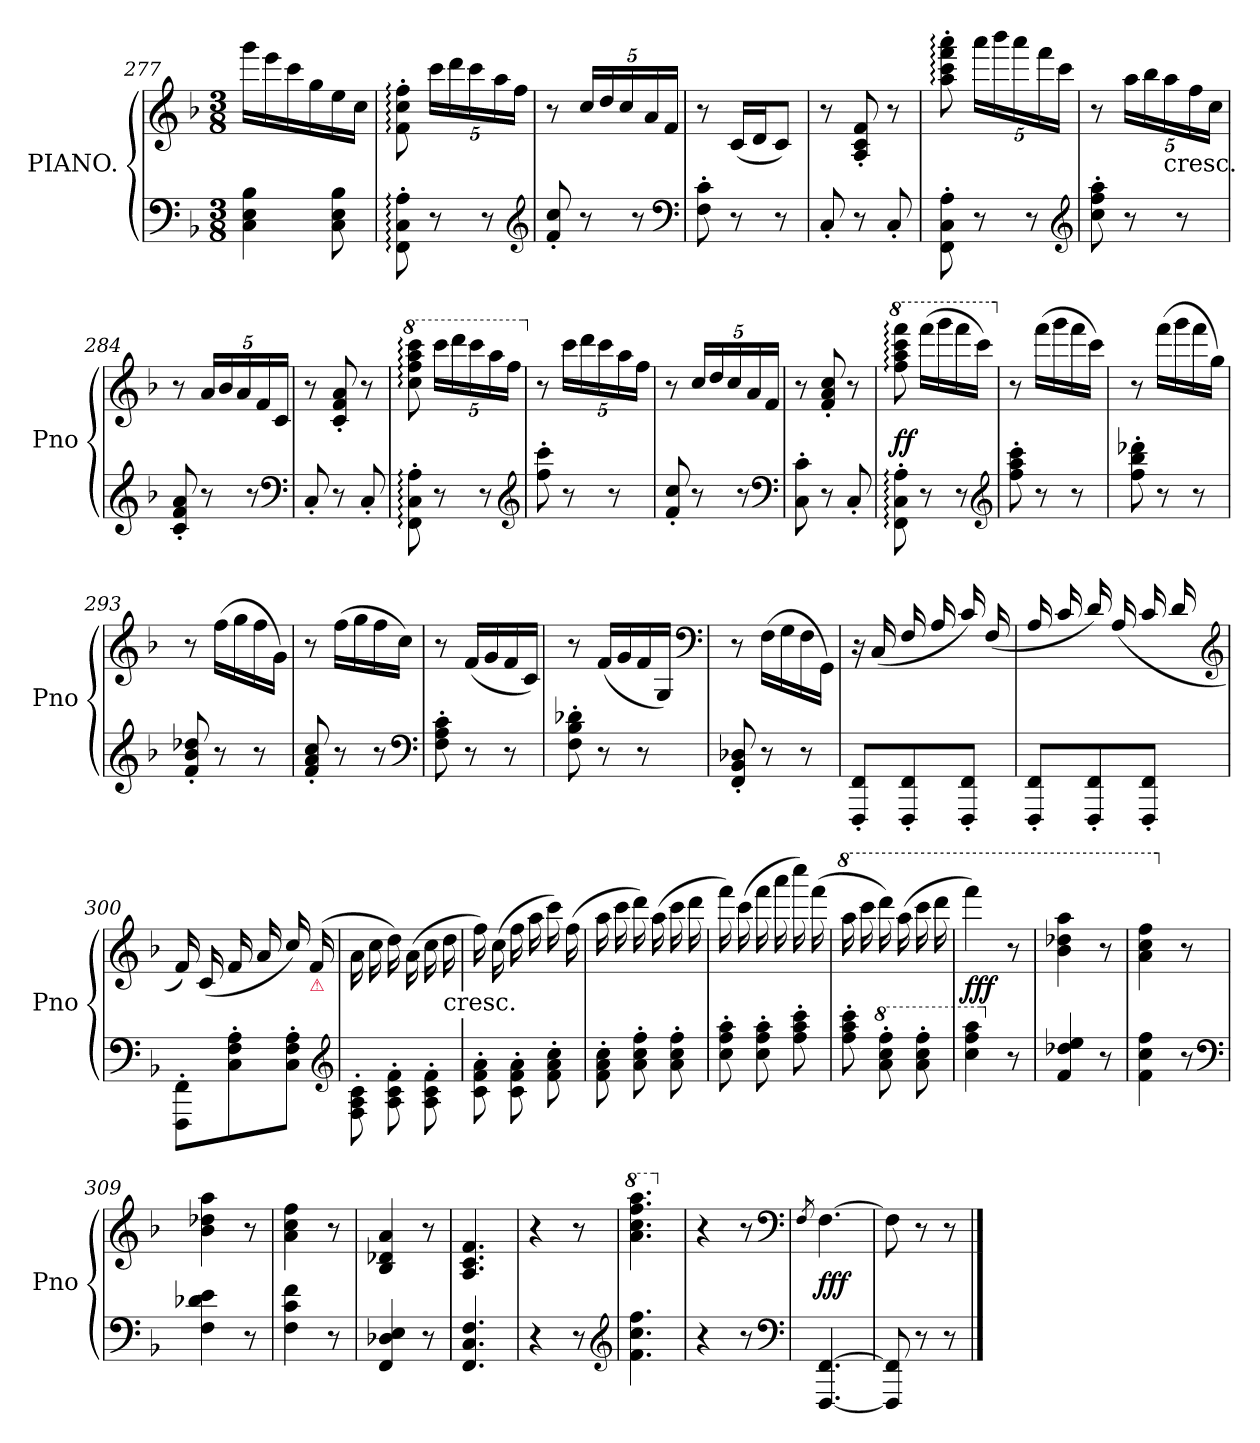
**kern	**kern	**dynam
*part1	*part1	*part1
*staff2	*staff1	*staff1/2
*I"PIANO.	*	*
*I'Pno	*	*
*clefF4	*clefG2	*
*k[b-]	*k[b-]	*
*M3/8	*M3/8	*
=277	=277	=277
4C\ 4E\ 4B-\	16ggg\LL	.
.	16eee\	.
.	16ccc\	.
.	16gg\	.
8C\ 8E\ 8B-\	16ee\	.
.	16cc\JJ	.
=278	=278	=278
8FF:'\ 8C:'\ 8A:'\	8f:'\ 8cc:'\ 8ff:'\	.
8r	20ccc\LL	.
.	20ddd\	.
.	20ccc\	.
8r	.	.
.	20aa\	.
.	20ff\JJ	.
*clefG2	*	*
=279	=279	=279
8f'/ 8cc'/	8r	.
8r	20cc/LL	.
.	20dd/	.
.	20cc/	.
8r	.	.
.	20a/	.
.	20f/JJ	.
*clefF4	*	*
=280	=280	=280
8F'\ 8c'\	8r	.
8r	(16c/LL	.
.	16d/J	.
8r	8c/J)	.
=281	=281	=281
8C'/	8r	.
8r	8A'/ 8c'/ 8f'/	.
8C'/	8r	.
=282	=282	=282
8FF'\ 8C'\ 8A'\	8aa:'\ 8ccc:'\ 8fff:'\ 8aaa:'\	.
8r	20aaa\LL	.
.	20bbb-\	.
.	20aaa\	.
8r	.	.
.	20fff\	.
.	20ccc\JJ	.
*clefG2	*	*
=283	=283	=283
8cc'\ 8ff'\ 8aa'\	8r	.
8r	20aa\LL	.
.	20bb-\	.
!	!LO:TX:c:t=cresc.	!
.	20aa\	.
8r	.	.
.	20ff\	.
.	20cc\JJ	.
=284	=284	=284
8c'/ 8f'/ 8a'/	8r	.
8r	20a/LL	.
.	20b-/	.
.	20a/	.
8r	.	.
.	20f/	.
.	20c/JJ	.
*clefF4	*	*
=285	=285	=285
8C'/	8r	.
8r	8c'/ 8f'/ 8a'/	.
8C'/	8r	.
=286	=286	=286
*	*8va	*
8FF:'\ 8C:'\ 8A:'\	8ccc:\ 8fff:\ 8aaa:\ 8cccc:\	.
8r	20cccc\LL	.
.	20dddd\	.
.	20cccc\	.
8r	.	.
.	20aaa\	.
.	20fff\JJ	.
*clefG2	*	*
=287	=287	=287
*	*X8va	*
8ff'\ 8ccc'\	8r	.
8r	20ccc\LL	.
.	20ddd\	.
.	20ccc\	.
8r	.	.
.	20aa\	.
.	20ff\JJ	.
=288	=288	=288
8f'/ 8cc'/	8r	.
8r	20cc/LL	.
.	20dd/	.
.	20cc/	.
8r	.	.
.	20a/	.
.	20f/JJ	.
*clefF4	*	*
=289	=289	=289
8C'\ 8c'\	8r	.
8r	8f'/ 8a'/ 8cc'/	.
8C'/	8r	.
=290	=290	=290
*	*8va	*
8FF:'\ 8C:'\ 8A:'\	8fff:\ 8aaa:\ 8cccc:\ 8ffff:\	ff
8r	(16ffff\LL	.
.	16gggg\	.
8r	16ffff\	.
.	16cccc\JJ)	.
*clefG2	*	*
=291	=291	=291
*	*X8va	*
8ff'\ 8aa'\ 8ccc'\	8r	.
8r	(16fff\LL	.
.	16ggg\	.
8r	16fff\	.
.	16ccc\JJ)	.
=292	=292	=292
8ff'\ 8bb-'\ 8ddd-X'\	8r	.
8r	(16fff\LL	.
.	16ggg\	.
8r	16fff\	.
.	16gg\JJ)	.
=293	=293	=293
8f'/ 8b-'/ 8dd-X'/	8r	.
8r	(16ff\LL	.
.	16gg\	.
8r	16ff\	.
.	16g\JJ)	.
=294	=294	=294
8f'/ 8a'/ 8cc'/	8r	.
8r	(16ff\LL	.
.	16gg\	.
8r	16ff\	.
.	16cc\JJ)	.
*clefF4	*	*
=295	=295	=295
8F'\ 8A'\ 8c'\	8r	.
8r	(16f/LL	.
.	16g/	.
8r	16f/	.
.	16c/JJ)	.
=296	=296	=296
8F'\ 8B-'\ 8d-X'\	8r	.
8r	(16f/LL	.
.	16g/	.
8r	16f/	.
.	16G/JJ)	.
*	*clefF4	*
=297	=297	=297
8FF'/ 8BB-'/ 8D-X'/	8r	.
8r	(16F\LL	.
.	16G\	.
8r	16F\	.
.	16GG\JJ)	.
=298	=298	=298
8FFF'/ 8FF'/L	16r	.
.	(16C/	.
8FFF'/ 8FF'/	16F/	.
.	16A/	.
8FFF'/ 8FF'/J	16c/)	.
.	(16F/	.
=299	=299	=299
8FFF'/ 8FF'/L	16A/	.
.	16c/	.
8FFF'/ 8FF'/	16d/)	.
.	(16A/	.
8FFF'/ 8FF'/J	16c/	.
.	16d/	.
*	*clefG2	*
=300	=300	=300
8FFF'\ 8FF'\L	16f/)	.
.	(16c/	.
8C'\ 8F'\ 8A'\	16f/	.
.	16a/	.
8C'\ 8F'\ 8A'\J	16cc/)	.
!	!LO:TX:b:color=crimson:t=⚠	!
.	(16f/	.
*clefG2	*	*
=301	=301	=301
8F'\ 8A'\ 8c'\	16a\	.
.	16cc\	.
8A'\ 8c'\ 8f'\	16dd\)	.
.	(16a\	.
8A'\ 8c'\ 8f'\	16cc\	.
!	!LO:TX:c:t=cresc.	!
.	16dd\	.
=302	=302	=302
8c'\ 8f'\ 8a'\	16ff\)	.
.	(16cc\	.
8c'\ 8f'\ 8a'\	16ff\	.
.	16aa\	.
8f'\ 8a'\ 8cc'\	16ccc\)	.
.	(16ff\	.
=303	=303	=303
8f'\ 8a'\ 8cc'\	16aa\	.
.	16ccc\	.
8a'\ 8cc'\ 8ff'\	16ddd\)	.
.	(16aa\	.
8a'\ 8cc'\ 8ff'\	16ccc\	.
.	16ddd\	.
=304	=304	=304
8cc'\ 8ff'\ 8aa'\	16fff\)	.
.	(16ccc\	.
8cc'\ 8ff'\ 8aa'\	16fff\	.
.	16aaa\	.
8ff'\ 8aa'\ 8ccc'\	16cccc\)	.
.	(16fff\	.
=305	=305	=305
*	*8va	*
8ff'\ 8aa'\ 8ccc'\	16aaa\	.
.	16cccc\	.
*8va	*	*
8aa'\ 8ccc'\ 8fff'\	16dddd\)	.
.	(16aaa\	.
8aa'\ 8ccc'\ 8fff'\	16cccc\	.
.	16dddd\	.
=306	=306	=306
4ccc\ 4fff\ 4aaa\	4ffff\)	fff
*X8va	*	*
8r	8r	.
=307	=307	=307
4f/ 4dd-X/ 4ee/	4bb-\ 4ddd-X\ 4aaa\	.
8r	8r	.
=308	=308	=308
4f\ 4cc\ 4ff\	4aa\ 4ccc\ 4fff\	.
*	*X8va	*
8r	8r	.
*clefF4	*	*
=309	=309	=309
4F\ 4d-X\ 4e\	4b-\ 4dd-X\ 4aa\	.
8r	8r	.
=310	=310	=310
4F\ 4c\ 4f\	4a\ 4cc\ 4ff\	.
8r	8r	.
=311	=311	=311
4FF/ 4D-X/ 4E/	4B-/ 4d-X/ 4a/	.
8r	8r	.
=312	=312	=312
4.FF/ 4.C/ 4.F/	4.A/ 4.c/ 4.f/	.
=313	=313	=313
4r	4r	.
8r	8r	.
*clefG2	*	*
=314	=314	=314
*	*8va	*
4.f\ 4.cc\ 4.ff\	4.aa\ 4.ccc\ 4.fff\ 4.aaa\	.
=315	=315	=315
*	*X8va	*
4r	4r	.
8r	8r	.
*clefF4	*clefF4	*
=316	=316	=316
.	8qF/	.
[4.FFF/ [4.FF/	[4.F\	fff
=317	=317	=317
8FFF]/ 8FF]/	8F\]	.
8r	8r	.
8r	8r	.
==	==	==
*-	*-	*-
